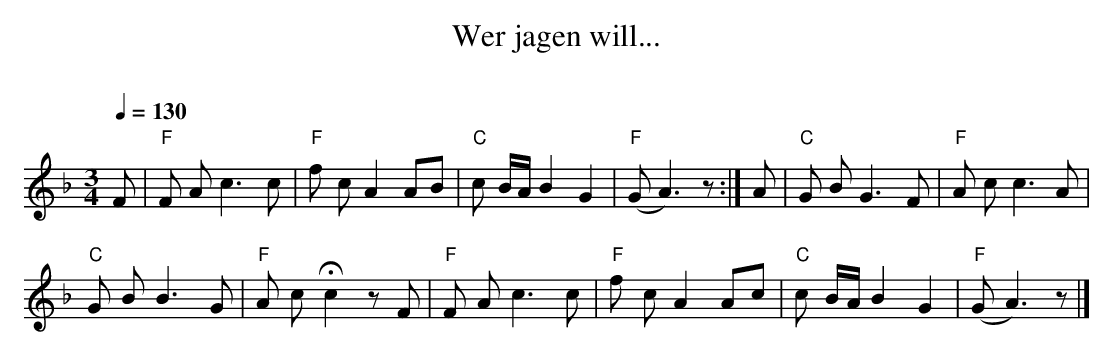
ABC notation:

X:1
T:Wer jagen will...
O:
M:3/4
L:1/8
Q:1/4=130
K:F
F | "F"F A c3 c | "F"f c A2 AB | "C"c B/A/ B2 G2 | "F"(GA3) z :| A | "C"G B G3 F | "F"A c c3 A |
"C"G B B3 G | "F"A c Hc2 z F | "F"F A c3 c | "F"f  c A2 Ac | "C"c B/A/ B2 G2 | "F"(GA3) z |]
